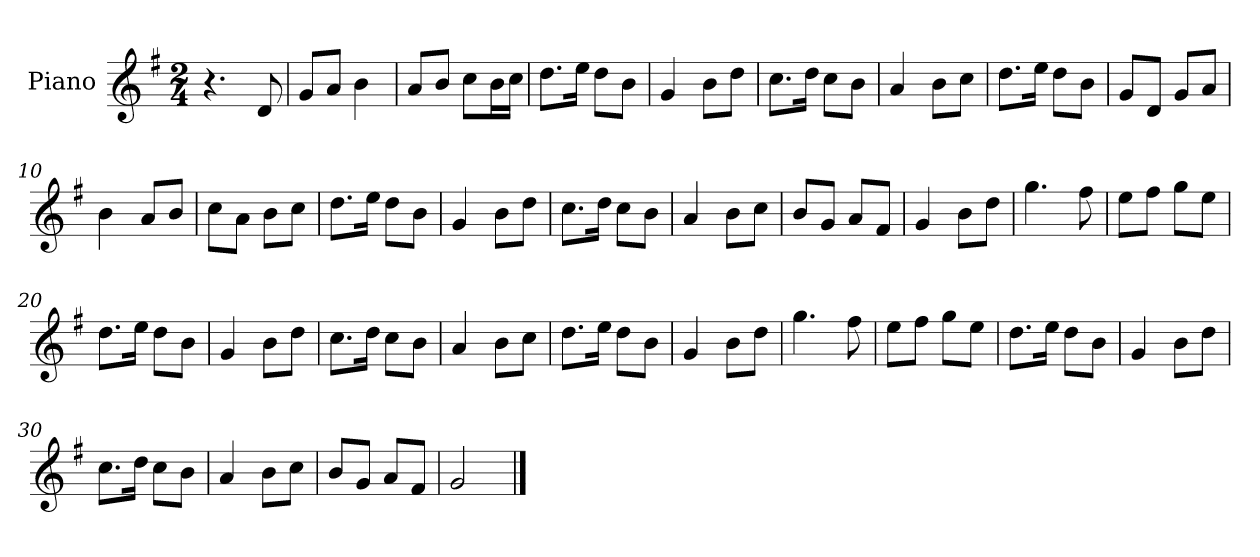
**kern
*part1
*staff1
*I"Piano
*I'Pno
*clefG2
*k[f#]
*M2/4
=1
4.r
8d/
=2
8g/L
8a/J
4b\
=3
8a/L
8b/J
8cc\L
16b\L
16cc\JJ
=4
8.dd\L
16ee\Jk
8dd\L
8b\J
=5
4g/
8b\L
8dd\J
=6
8.cc\L
16dd\Jk
8cc\L
8b\J
=7
4a/
8b\L
8cc\J
=8
8.dd\L
16ee\Jk
8dd\L
8b\J
=9
8g/L
8d/J
8g/L
8a/J
=10
4b\
8a/L
8b/J
=11
8cc\L
8a\J
8b\L
8cc\J
=12
8.dd\L
16ee\Jk
8dd\L
8b\J
=13
4g/
8b\L
8dd\J
=14
8.cc\L
16dd\Jk
8cc\L
8b\J
=15
4a/
8b\L
8cc\J
=16
8b/L
8g/J
8a/L
8f#/J
=17
4g/
8b\L
8dd\J
=18
4.gg\
8ff#\
=19
8ee\L
8ff#\J
8gg\L
8ee\J
=20
8.dd\L
16ee\Jk
8dd\L
8b\J
=21
4g/
8b\L
8dd\J
=22
8.cc\L
16dd\Jk
8cc\L
8b\J
=23
4a/
8b\L
8cc\J
=24
8.dd\L
16ee\Jk
8dd\L
8b\J
=25
4g/
8b\L
8dd\J
=26
4.gg\
8ff#\
=27
8ee\L
8ff#\J
8gg\L
8ee\J
=28
8.dd\L
16ee\Jk
8dd\L
8b\J
=29
4g/
8b\L
8dd\J
=30
8.cc\L
16dd\Jk
8cc\L
8b\J
=31
4a/
8b\L
8cc\J
=32
8b/L
8g/J
8a/L
8f#/J
=33
2g/
==
*-
